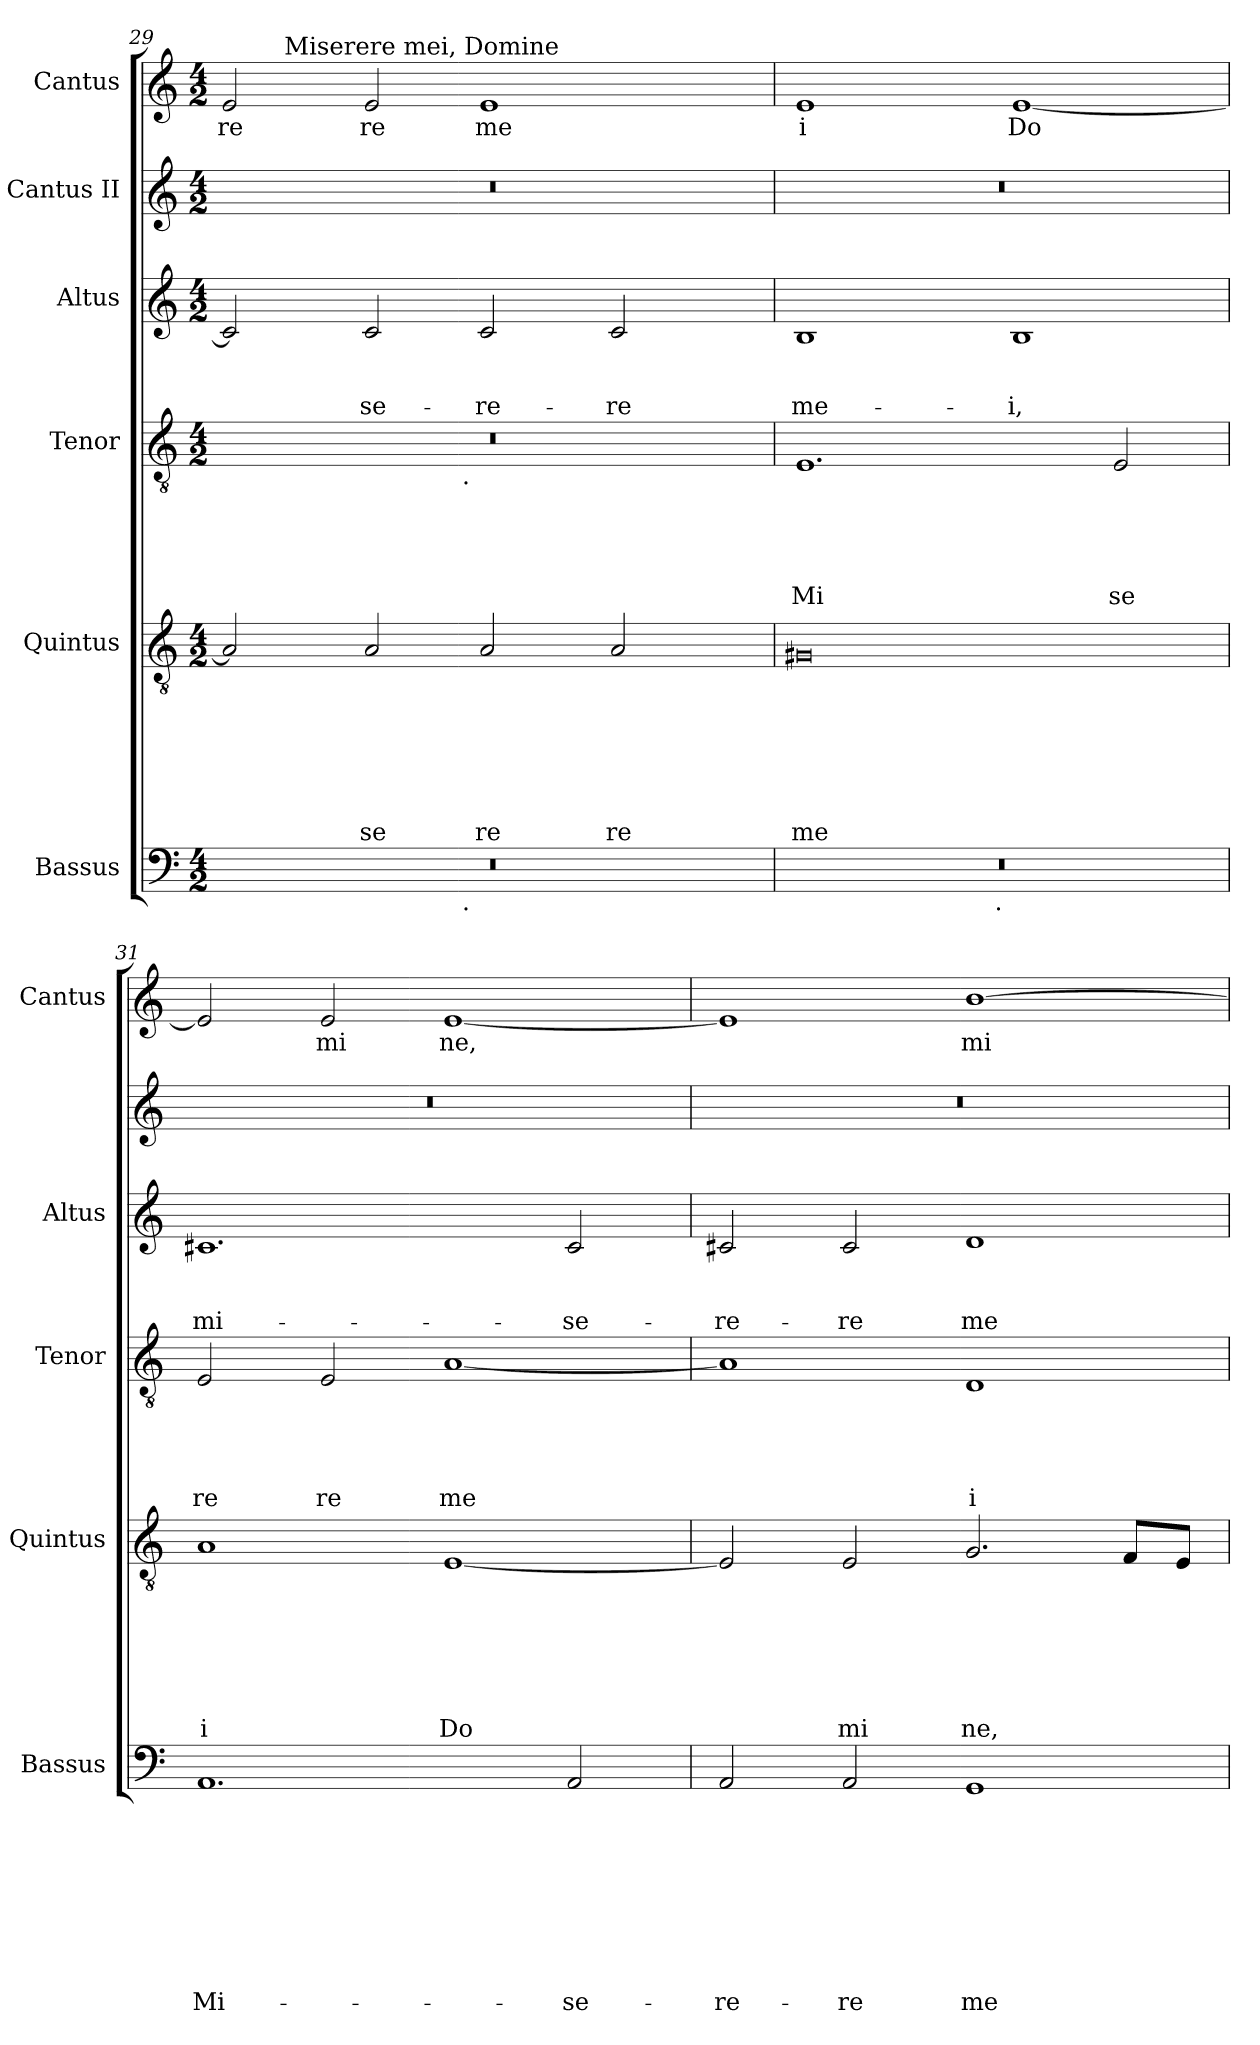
**kern	**text	**text	**text	**text	**text	**text	**text	**text	**text	**kern	**text	**text	**text	**text	**text	**text	**text	**kern	**text	**text	**text	**text	**text	**kern	**text	**text	**text	**kern	**kern	**text
*part6	*part6	*part6	*part6	*part6	*part6	*part6	*part6	*part6	*part6	*part5	*part5	*part5	*part5	*part5	*part5	*part5	*part5	*part4	*part4	*part4	*part4	*part4	*part4	*part3	*part3	*part3	*part3	*part2	*part1	*part1
*staff6	*staff6	*staff6	*staff6	*staff6	*staff6	*staff6	*staff6	*staff6	*staff6	*staff5	*staff5	*staff5	*staff5	*staff5	*staff5	*staff5	*staff5	*staff4	*staff4	*staff4	*staff4	*staff4	*staff4	*staff3	*staff3	*staff3	*staff3	*staff2	*staff1	*staff1
*I"Bassus	*	*	*	*	*	*	*	*	*	*I"Quintus	*	*	*	*	*	*	*	*I"Tenor	*	*	*	*	*	*I"Altus	*	*	*	*I"Cantus II	*I"Cantus	*
*I'Bassus	*	*	*	*	*	*	*	*	*	*I'Quintus	*	*	*	*	*	*	*	*I'Tenor	*	*	*	*	*	*I'Altus	*	*	*	*	*I'Cantus	*
*clefF4	*	*	*	*	*	*	*	*	*	*clefGv2	*	*	*	*	*	*	*	*clefGv2	*	*	*	*	*	*clefG2	*	*	*	*clefG2	*clefG2	*
*k[]	*	*	*	*	*	*	*	*	*	*k[]	*	*	*	*	*	*	*	*k[]	*	*	*	*	*	*k[]	*	*	*	*k[]	*k[]	*
*C:	*	*	*	*	*	*	*	*	*	*C:	*	*	*	*	*	*	*	*C:	*	*	*	*	*	*C:	*	*	*	*C:	*C:	*
*M4/2	*	*	*	*	*	*	*	*	*	*M4/2	*	*	*	*	*	*	*	*M4/2	*	*	*	*	*	*M4/2	*	*	*	*M4/2	*M4/2	*
=29	=29	=29	=29	=29	=29	=29	=29	=29	=29	=29	=29	=29	=29	=29	=29	=29	=29	=29	=29	=29	=29	=29	=29	=29	=29	=29	=29	=29	=29	=29
!	!	!	!	!	!	!	!	!	!	!	!	!	!	!	!	!	!	!	!	!	!	!	!	!	!	!	!	!	!	!LO:LY:b
*^	*	*	*	*	*	*	*	*	*	*	*	*	*	*	*	*	*	*^	*	*	*	*	*	*	*	*	*	*	*^	*
0r	2ryy	.	.	.	.	.	.	.	.	.	2A/]	.	.	.	.	.	.	.	0r	2ryy	.	.	.	.	.	2c/]	.	.	.	0r	2e/	8ryy	re
.	.	.	.	.	.	.	.	.	.	.	.	.	.	.	.	.	.	.	.	.	.	.	.	.	.	.	.	.	.	.	.	32ryy	.
!	!	!	!	!	!	!	!	!	!	!	!	!	!	!	!	!	!	!	!	!	!	!	!	!	!	!	!	!	!	!	!	!LO:TX:a:t=Miserere mei, Domine	!
.	.	.	.	.	.	.	.	.	.	.	.	.	.	.	.	.	.	.	.	.	.	.	.	.	.	.	.	.	.	.	.	1ryy	.
!	!	!	!	!	!	!	!	!	!	!	!	!	!	!	!	!	!	!LO:LY:b	!	!	!	!	!	!	!	!	!	!	!LO:LY:b	!	!	!	!LO:LY:b
.	4...ryy	.	.	.	.	.	.	.	.	.	2A/	.	.	.	.	.	.	se	.	4...ryy	.	.	.	.	.	2c/	.	.	-se-	.	2e/	.	re
!	!	!	!	!	!	!	!	!	!	!	!	!	!	!	!	!	!	!	!	!LO:TX:b:t=.	!	!	!	!	!	!	!	!	!	!	!	!	!
!	!LO:TX:b:t=.	!	!	!	!	!	!	!	!	!	!	!	!	!	!	!	!	!	!	!	!	!	!	!	!	!	!	!	!	!	!	!	!
.	1ryy	.	.	.	.	.	.	.	.	.	.	.	.	.	.	.	.	.	.	1ryy	.	.	.	.	.	.	.	.	.	.	.	.	.
!	!	!	!	!	!	!	!	!	!	!	!	!	!	!	!	!	!	!LO:LY:b	!	!	!	!	!	!	!	!	!	!	!LO:LY:b	!	!	!	!LO:LY:b
.	.	.	.	.	.	.	.	.	.	.	2A/	.	.	.	.	.	.	re	.	.	.	.	.	.	.	2c/	.	.	-re-	.	1e	.	me
.	.	.	.	.	.	.	.	.	.	.	.	.	.	.	.	.	.	.	.	.	.	.	.	.	.	.	.	.	.	.	.	2ryy	.
!	!	!	!	!	!	!	!	!	!	!	!	!	!	!	!	!	!	!LO:LY:b	!	!	!	!	!	!	!	!	!	!	!LO:LY:b	!	!	!	!
.	.	.	.	.	.	.	.	.	.	.	2A/	.	.	.	.	.	.	re	.	.	.	.	.	.	.	2c/	.	.	-re	.	.	.	.
.	.	.	.	.	.	.	.	.	.	.	.	.	.	.	.	.	.	.	.	.	.	.	.	.	.	.	.	.	.	.	.	4ryy	.
.	.	.	.	.	.	.	.	.	.	.	.	.	.	.	.	.	.	.	.	.	.	.	.	.	.	.	.	.	.	.	.	16.ryy	.
.	32ryy	.	.	.	.	.	.	.	.	.	.	.	.	.	.	.	.	.	.	32ryy	.	.	.	.	.	.	.	.	.	.	.	.	.
=30	=30	=30	=30	=30	=30	=30	=30	=30	=30	=30	=30	=30	=30	=30	=30	=30	=30	=30	=30	=30	=30	=30	=30	=30	=30	=30	=30	=30	=30	=30	=30	=30	=30
!	!	!	!	!	!	!	!	!	!	!	!	!	!	!	!	!	!	!LO:LY:b	!	!	!	!	!	!	!LO:LY:b	!	!	!	!LO:LY:b	!	!	!	!LO:LY:b
*	*	*	*	*	*	*	*	*	*	*	*	*	*	*	*	*	*	*	*v	*v	*	*	*	*	*	*	*	*	*	*	*v	*v	*
0r	2ryy	.	.	.	.	.	.	.	.	.	0G#X	.	.	.	.	.	.	me	1.E	.	.	.	.	Mi	1B	.	.	me-	0r	1e	i
.	4...ryy	.	.	.	.	.	.	.	.	.	.	.	.	.	.	.	.	.	.	.	.	.	.	.	.	.	.	.	.	.	.
!	!LO:TX:b:t=.	!	!	!	!	!	!	!	!	!	!	!	!	!	!	!	!	!	!	!	!	!	!	!	!	!	!	!	!	!	!
.	1ryy	.	.	.	.	.	.	.	.	.	.	.	.	.	.	.	.	.	.	.	.	.	.	.	.	.	.	.	.	.	.
!	!	!	!	!	!	!	!	!	!	!	!	!	!	!	!	!	!	!	!	!	!	!	!	!	!	!	!	!LO:LY:b	!	!	!LO:LY:b
.	.	.	.	.	.	.	.	.	.	.	.	.	.	.	.	.	.	.	.	.	.	.	.	.	1B	.	.	-i,	.	[<1e	Do
!	!	!	!	!	!	!	!	!	!	!	!	!	!	!	!	!	!	!	!	!	!	!	!	!LO:LY:b	!	!	!	!	!	!	!
.	.	.	.	.	.	.	.	.	.	.	.	.	.	.	.	.	.	.	2E/	.	.	.	.	se	.	.	.	.	.	.	.
.	32ryy	.	.	.	.	.	.	.	.	.	.	.	.	.	.	.	.	.	.	.	.	.	.	.	.	.	.	.	.	.	.
=31	=31	=31	=31	=31	=31	=31	=31	=31	=31	=31	=31	=31	=31	=31	=31	=31	=31	=31	=31	=31	=31	=31	=31	=31	=31	=31	=31	=31	=31	=31	=31
!	!	!	!	!	!	!	!	!	!	!LO:LY:b	!	!	!	!	!	!	!	!LO:LY:b	!	!	!	!	!	!LO:LY:b	!	!	!	!LO:LY:b	!	!	!
*v	*v	*	*	*	*	*	*	*	*	*	*	*	*	*	*	*	*	*	*	*	*	*	*	*	*	*	*	*	*	*	*
1.AA	.	.	.	.	.	.	.	.	Mi-	1A	.	.	.	.	.	.	i	2E/	.	.	.	.	re	1.c#X	.	.	mi-	0r	2e/]	.
!	!	!	!	!	!	!	!	!	!	!	!	!	!	!	!	!	!	!	!	!	!	!	!LO:LY:b	!	!	!	!	!	!	!LO:LY:b
.	.	.	.	.	.	.	.	.	.	.	.	.	.	.	.	.	.	2E/	.	.	.	.	re	.	.	.	.	.	2e/	mi
!	!	!	!	!	!	!	!	!	!	!	!	!	!	!	!	!	!LO:LY:b	!	!	!	!	!	!LO:LY:b	!	!	!	!	!	!	!LO:LY:b
.	.	.	.	.	.	.	.	.	.	[<1E	.	.	.	.	.	.	Do	[<1A	.	.	.	.	me	.	.	.	.	.	[<1e	ne,
!	!	!	!	!	!	!	!	!	!LO:LY:b	!	!	!	!	!	!	!	!	!	!	!	!	!	!	!	!	!	!LO:LY:b	!	!	!
2AA/	.	.	.	.	.	.	.	.	-se-	.	.	.	.	.	.	.	.	.	.	.	.	.	.	2c#/	.	.	-se-	.	.	.
=32	=32	=32	=32	=32	=32	=32	=32	=32	=32	=32	=32	=32	=32	=32	=32	=32	=32	=32	=32	=32	=32	=32	=32	=32	=32	=32	=32	=32	=32	=32
!	!	!	!	!	!	!	!	!	!LO:LY:b	!	!	!	!	!	!	!	!	!	!	!	!	!	!	!	!	!	!LO:LY:b	!	!	!
2AA/	.	.	.	.	.	.	.	.	-re-	2E/]	.	.	.	.	.	.	.	1A]	.	.	.	.	.	2c#X/	.	.	-re-	0r	1e]	.
!	!	!	!	!	!	!	!	!	!LO:LY:b	!	!	!	!	!	!	!	!LO:LY:b	!	!	!	!	!	!	!	!	!	!LO:LY:b	!	!	!
2AA/	.	.	.	.	.	.	.	.	-re	2E/	.	.	.	.	.	.	mi	.	.	.	.	.	.	2c#/	.	.	-re	.	.	.
!	!	!	!	!	!	!	!	!	!LO:LY:b	!	!	!	!	!	!	!	!LO:LY:b	!	!	!	!	!	!LO:LY:b	!	!	!	!LO:LY:b	!	!	!LO:LY:b
1GG	.	.	.	.	.	.	.	.	me-	2.G/	.	.	.	.	.	.	ne,	1D	.	.	.	.	i	1d	.	.	me-	.	[>1b	mi
.	.	.	.	.	.	.	.	.	.	8F/L	.	.	.	.	.	.	.	.	.	.	.	.	.	.	.	.	.	.	.	.
.	.	.	.	.	.	.	.	.	.	8E/J	.	.	.	.	.	.	.	.	.	.	.	.	.	.	.	.	.	.	.	.
=	=	=	=	=	=	=	=	=	=	=	=	=	=	=	=	=	=	=	=	=	=	=	=	=	=	=	=	=	=	=
*-	*-	*-	*-	*-	*-	*-	*-	*-	*-	*-	*-	*-	*-	*-	*-	*-	*-	*-	*-	*-	*-	*-	*-	*-	*-	*-	*-	*-	*-	*-
